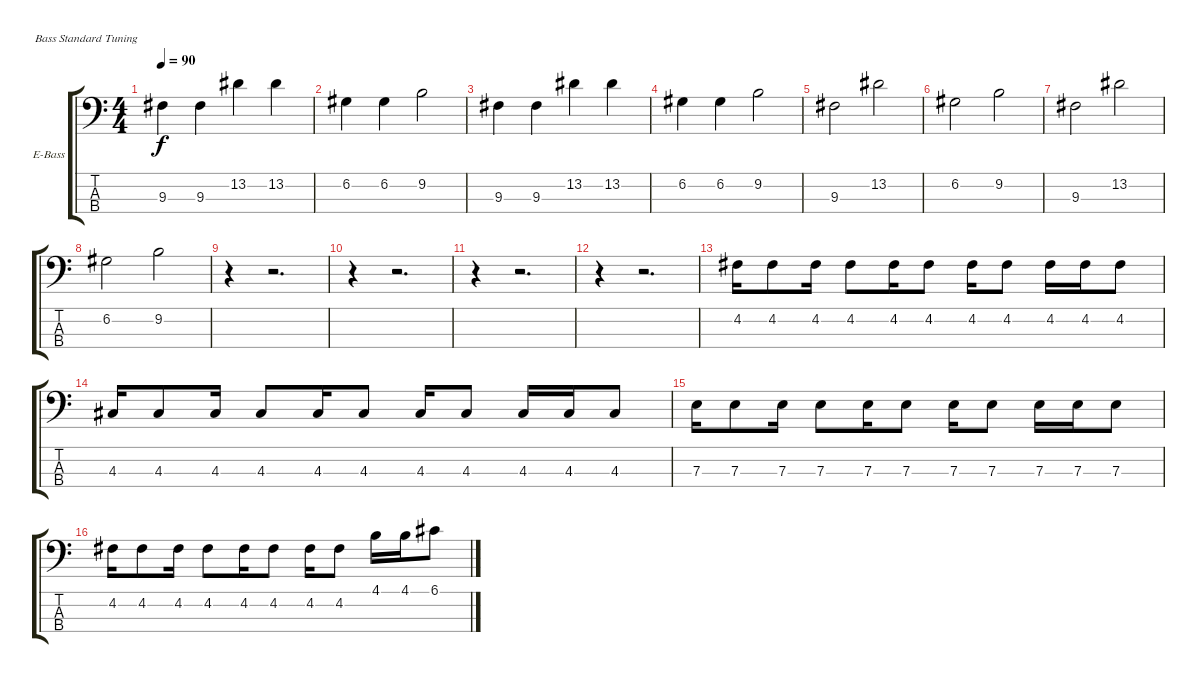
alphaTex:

\bracketExtendMode groupsimilarinstruments
\firstSystemTrackNameOrientation horizontal
\otherSystemsTrackNameOrientation horizontal
\track ("Track 2" "E-Bass") {instrument electricbassfinger}
\staff {score tabs}
\tuning (G2 D2 A1 E1)
\ts (4 4)
\beaming (8 2 2 2 2)
\tempo 90
\clef f4
\ks c
9.3.4{dy f instrument electricbassfinger} 9.3.4 13.2.4 13.2.4 |
6.2.4 6.2.4 9.2.2 |
9.3.4 9.3.4 13.2.4 13.2.4 |
6.2.4 6.2.4 9.2.2 |
9.3.2 13.2.2 |
6.2.2 9.2.2 |
9.3.2 13.2.2 |
6.2.2 9.2.2 |
r.4 r.2{d} |
r.4 r.2{d} |
r.4 r.2{d} |
r.4 r.2{d} |
4.2.16 4.2.8 4.2.16 4.2.8 4.2.16 4.2.8 4.2.16 4.2.8 4.2.16 4.2.16 4.2.8 |
4.3.16 4.3.8 4.3.16 4.3.8 4.3.16 4.3.8 4.3.16 4.3.8 4.3.16 4.3.16 4.3.8 |
7.3.16 7.3.8 7.3.16 7.3.8 7.3.16 7.3.8 7.3.16 7.3.8 7.3.16 7.3.16 7.3.8 |
4.2.16 4.2.8 4.2.16 4.2.8 4.2.16 4.2.8 4.2.16 4.2.8 4.1.16 4.1.16 6.1.8
